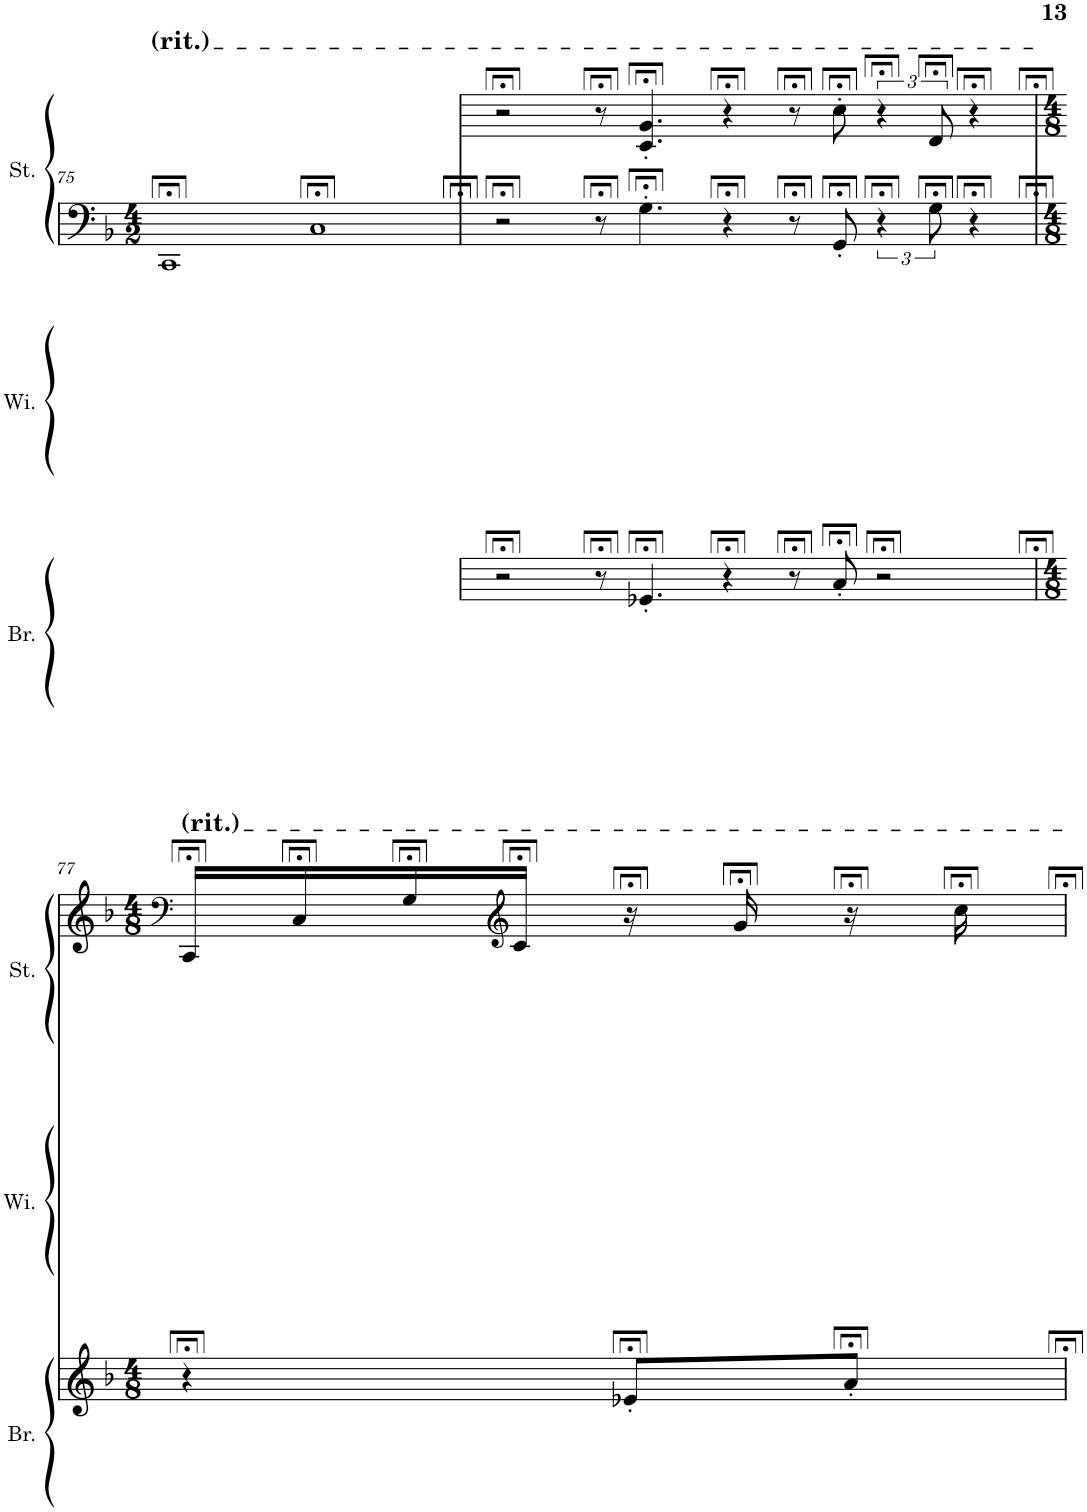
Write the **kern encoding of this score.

**kern	**kern	**kern	**kern	**kern	**kern
*part3	*part3	*part2	*part2	*part1	*part1
*staff6	*staff5	*staff4	*staff3	*staff2	*staff1
*I"Brass	*	*I"Winds	*	*I"Strings	*
*I'Br.	*	*I'Wi.	*	*I'St.	*
!!LO:PB:g=z
*clefF4	*clefG2	*clefF4	*clefG2	*clefF4	*clefG2
*k[b-]	*k[b-]	*k[b-]	*k[b-]	*k[b-]	*k[b-]
*M4/2	*M4/2	*M4/2	*M4/2	*M4/2	*M4/2
=75	=75	=75	=75	=75	=75
0r;<	0r;<	0r;<	0r;<	1CC;<	0r;<
.	.	.	.	1C;<	.
=76	=76	=76	=76	=76	=76
0r;<	2r;<	0r;<	0r;<	2r;<	2r;<
.	8r;<	.	.	8r;<	8r;<
.	4.e-X;<'/	.	.	4.G;<'\	4.c/;<' 4.g/;<'
.	4r;<	.	.	4r;<	4r;<
.	8r;<	.	.	8r;<	8r;<
.	8a;<'/	.	.	8GG;<'/	8cc;<'\
.	2r;<	.	.	6r;<	6r;<
.	.	.	.	12G;<\	12d;</
.	.	.	.	4r;<	4r;<
!!LO:LB:g=z
=77	=77	=77	=77	=77	=77
*	*	*	*	*	*clefF4
*M4/8	*M4/8	*M4/8	*M4/8	*M4/8	*M4/8
2r;<	4r;<	2r;<	2r;<	2r;<	16CC;</LL
.	.	.	.	.	16C;</
.	.	.	.	.	16G;</
*	*	*	*	*	*clefG2
.	.	.	.	.	16c;</JJ
.	8e-X;<'/L	.	.	.	16r;<
.	.	.	.	.	16g;</
.	8a;<'/J	.	.	.	16r;<
.	.	.	.	.	16cc;<\
=	=	=	=	=	=
*-	*-	*-	*-	*-	*-
